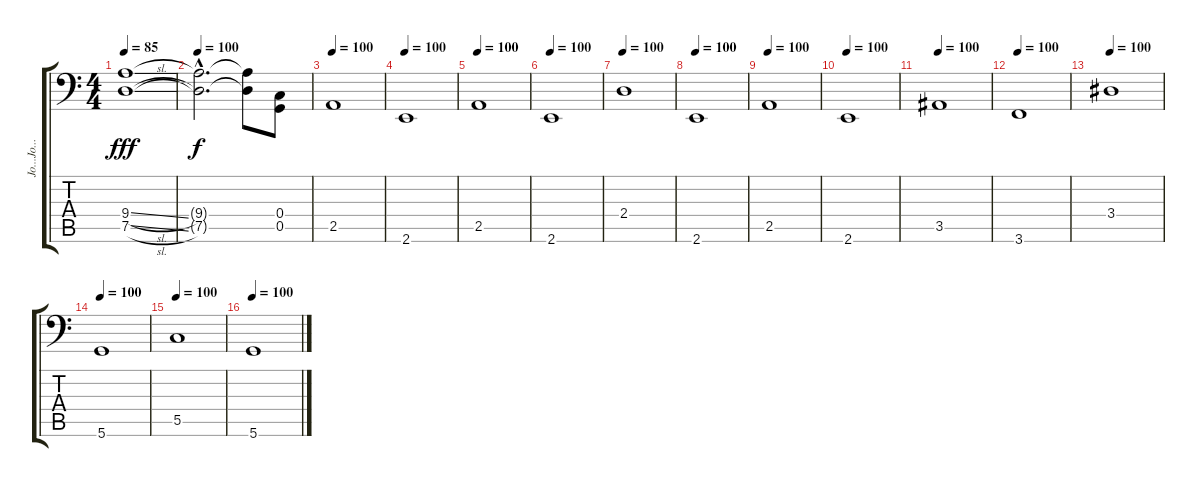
\track ("Jo...Jo...JO... just DeMaio" "Jo...Jo...") {instrument electricbasspick}
\staff {score tabs}
\tuning (D3 A2 F2 C2 G1 D1) {hide}
\ts (4 4)
\tempo 85
\clef f4
\ks c
(9.4{sl} 7.5{sl}).1{dy fff} |
\tempo 100
(9.4{hac t} 7.5{hac t}).2{d dy f} (9.4{t} 7.5{t}).8 (0.4 0.5).8 |
\tempo 100
2.5.1 |
\tempo 100
2.6.1{volume 16 instrument electricbasspick} |
\tempo 100
2.5.1 |
\tempo 100
2.6.1 |
\tempo 100
2.4.1 |
\tempo 100
2.6.1 |
\tempo 100
2.5.1 |
\tempo 100
2.6.1 |
\tempo 100
3.5.1 |
\tempo 100
3.6.1 |
\tempo 100
3.4.1 |
\tempo 100
5.6.1 |
\tempo 100
5.5.1 |
\tempo 100
5.6.1
